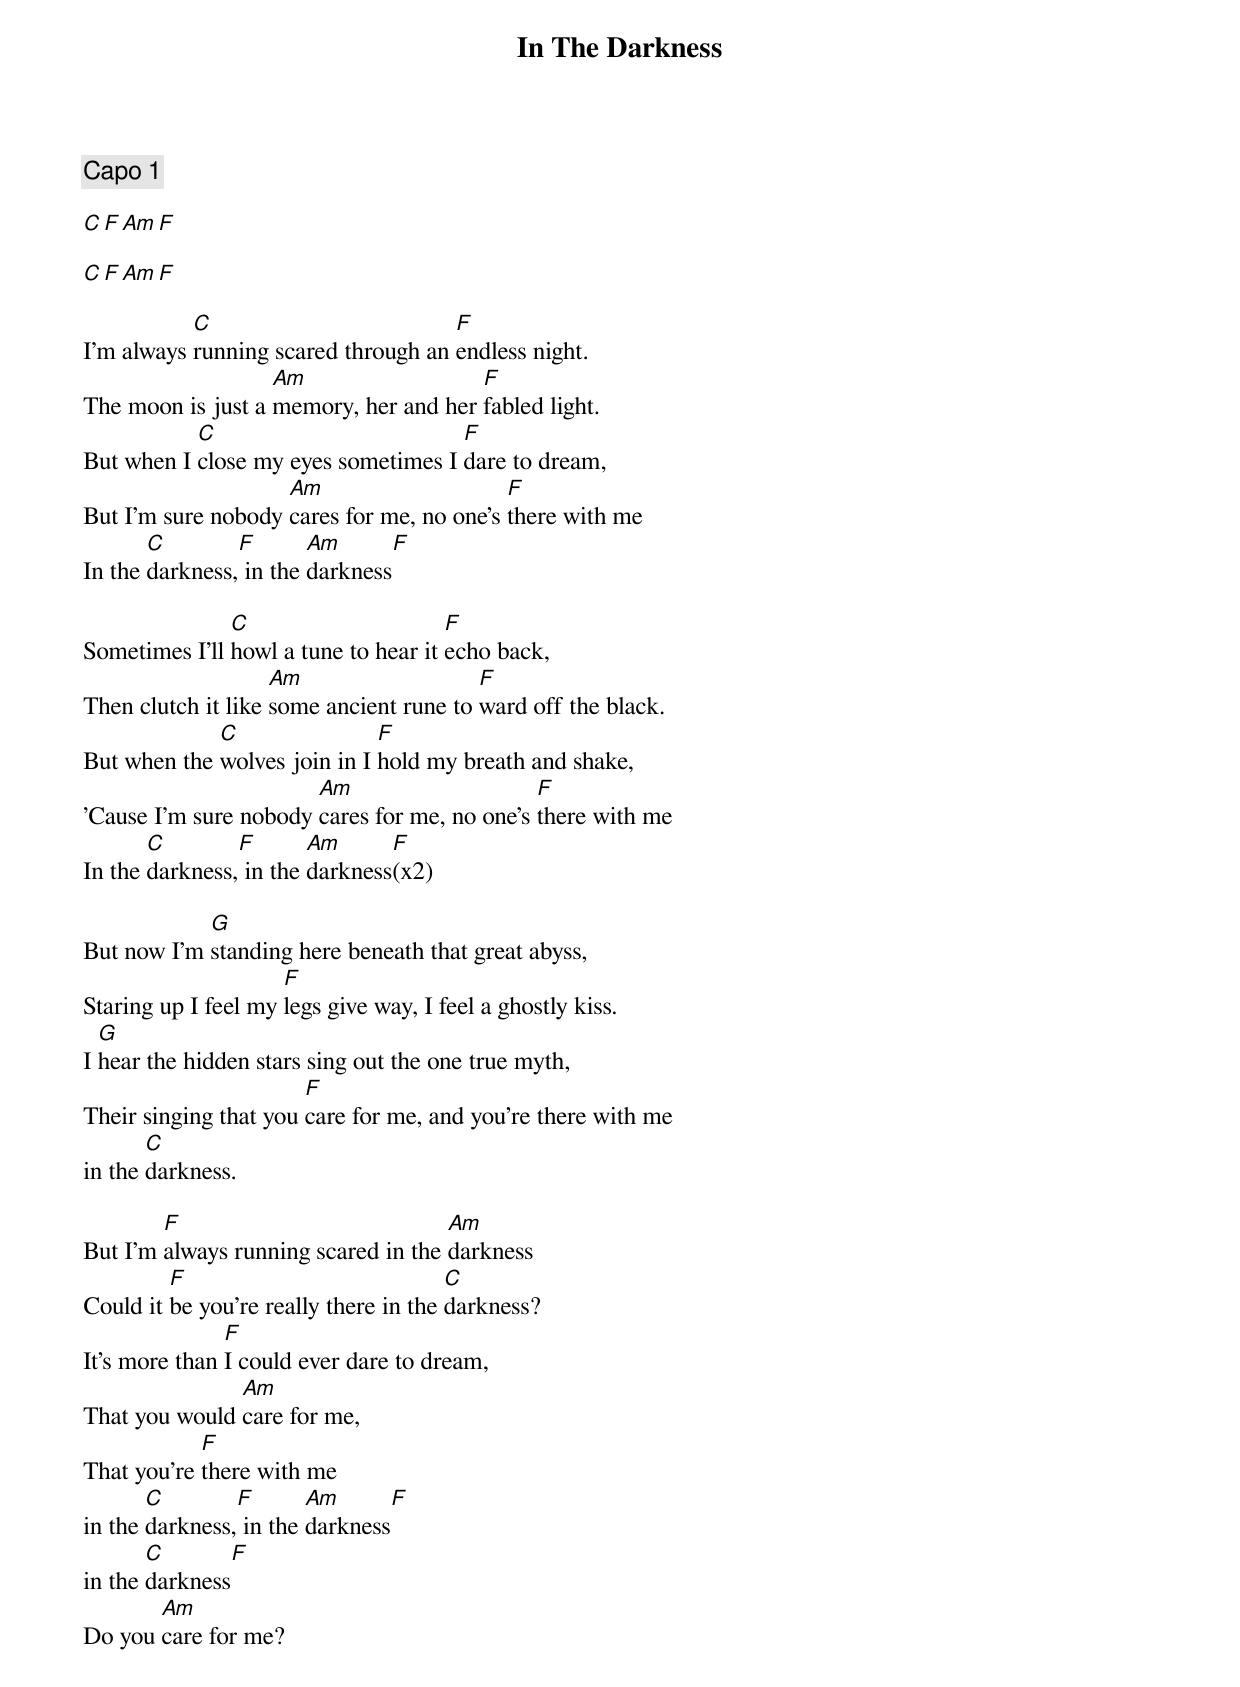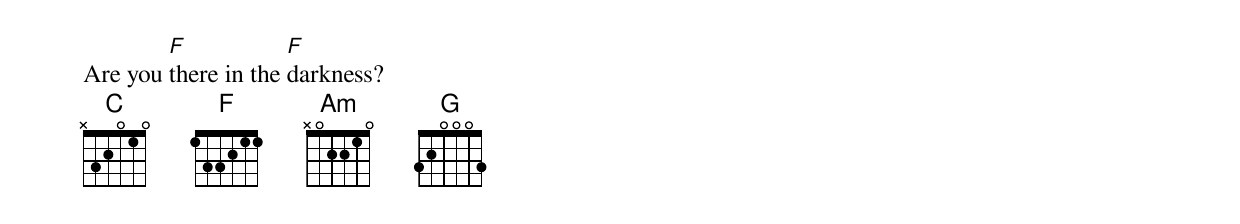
{title:In The Darkness}
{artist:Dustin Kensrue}
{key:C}
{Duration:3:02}
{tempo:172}
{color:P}

{comment: Capo 1}

[C][F][Am][F]

[C][F][Am][F]

I'm always [C]running scared through an [F]endless night.
The moon is just a [Am]memory, her and her [F]fabled light.
But when I [C]close my eyes sometimes I [F]dare to dream,
But I'm sure nobody [Am]cares for me, no one's [F]there with me
In the [C]darkness,[F] in the [Am]darkness[F]

Sometimes I'll [C]howl a tune to hear it [F]echo back,
Then clutch it like [Am]some ancient rune to [F]ward off the black.
But when the [C]wolves join in I [F]hold my breath and shake,
'Cause I'm sure nobody [Am]cares for me, no one's [F]there with me
In the [C]darkness,[F] in the [Am]darkness[F](x2)

But now I'm [G]standing here beneath that great abyss,
Staring up I feel my [F]legs give way, I feel a ghostly kiss.
I [G]hear the hidden stars sing out the one true myth,
Their singing that you [F]care for me, and you're there with me
in the [C]darkness.

But I'm [F]always running scared in the [Am]darkness
Could it [F]be you're really there in the [C]darkness?
It's more than [F]I could ever dare to dream,
That you would [Am]care for me,
That you're [F]there with me
in the [C]darkness,[F] in the [Am]darkness[F]
in the [C]darkness[F]
Do you [Am]care for me?
Are you [F]there in the [F]darkness?
